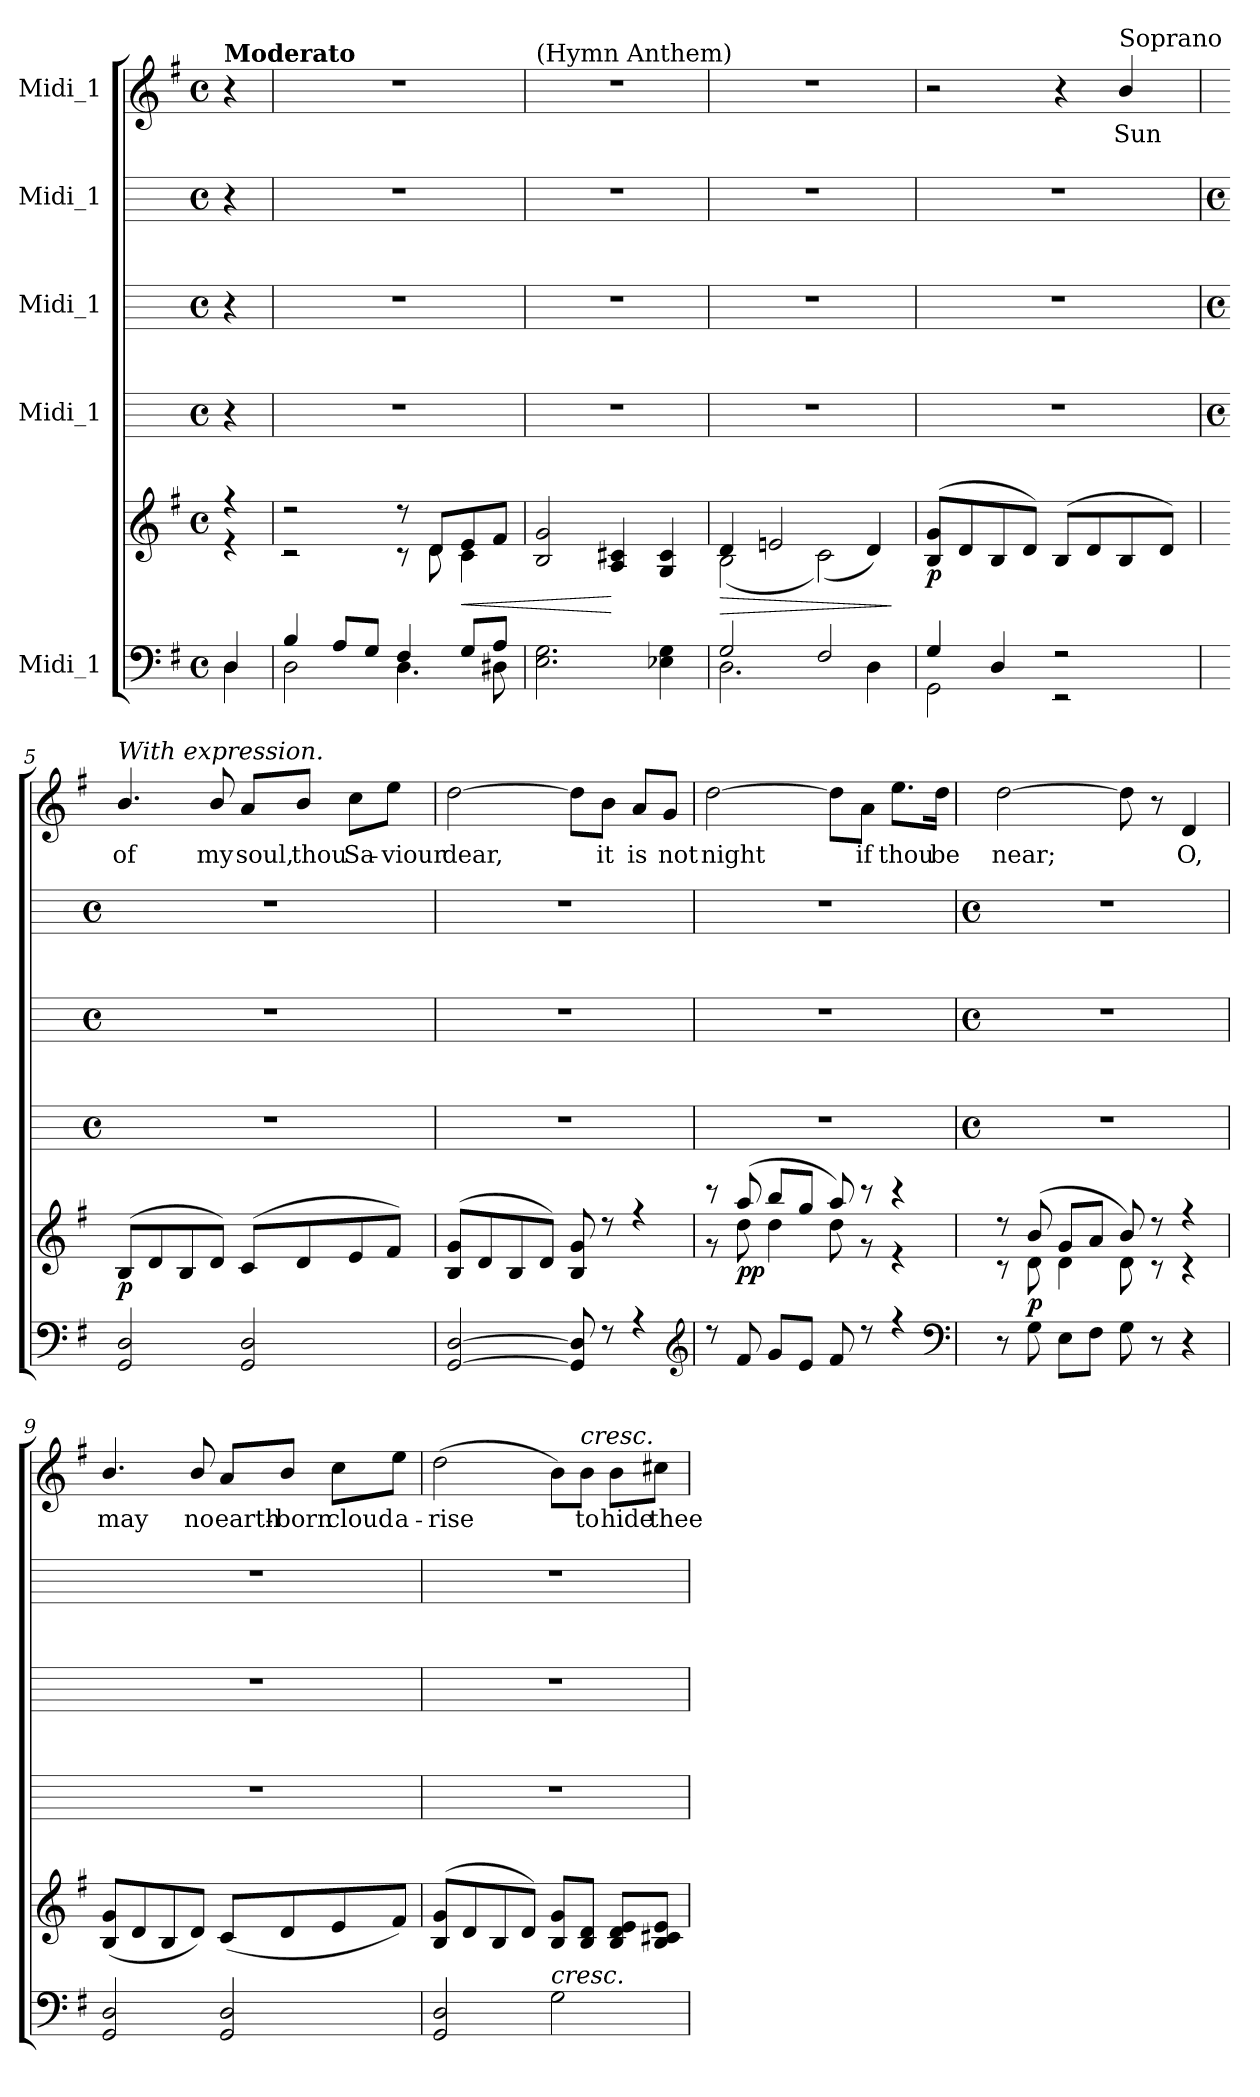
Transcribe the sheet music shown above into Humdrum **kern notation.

**kern	**kern	**dynam	**kern	**kern	**kern	**kern	**text
*part5	*part5	*part5	*part4	*part3	*part2	*part1	*part1
*staff6	*staff5	*staff5/6	*staff4	*staff3	*staff2	*staff1	*staff1
*I"Midi_1	*	*	*I"Midi_1	*I"Midi_1	*I"Midi_1	*I"Midi_1	*
*clefF4	*clefG2	*	*	*	*	*clefG2	*
*k[f#]	*k[f#]	*	*	*	*	*k[f#]	*
*G:	*G:	*	*	*	*	*G:	*
*M4/4	*M4/4	*	*M4/4	*M4/4	*M4/4	*M4/4	*
*met(c)	*met(c)	*	*met(c)	*met(c)	*met(c)	*met(c)	*
=	=	=	=	=	=	=	=
*^	*^	*	*	*	*	*	*
!	!	!	!	!	!	!	!	!LO:TX:a:B:t=Moderato	!
4D/	4D\	4r	4r	.	4r	4r	4r	4r	.
=1	=1	=1	=1	=1	=1	=1	=1	=1	=1
4B/	2D\	2r	2r	.	1r	1r	1r	1r	.
8A/L	.	.	.	.	.	.	.	.	.
8G/J	.	.	.	.	.	.	.	.	.
4F#/	4.D\	8r	8r	.	.	.	.	.	.
.	.	8d/L	8d\	.	.	.	.	.	.
!	!	!	!	!LO:HP:b	!	!	!	!	!
8G/L	.	8e/	(>4c\	<	.	.	.	.	.
8A/J	8D#X\	8f#/J	.	.	.	.	.	.	.
=2	=2	=2	=2	=2	=2	=2	=2	=2	=2
!	!	!	!	!	!	!	!	!LO:TX:a:t=(Hymn Anthem)	!
1ryy	2.E\ 2.G\	2B/ 2g/	1ryy	.	1r	1r	1r	1r	.
.	.	4A/ 4c#X/	.	[	.	.	.	.	.
.	4E-X\ 4G\	4G/ 4c#/	.	.	.	.	.	.	.
=3	=3	=3	=3	=3	=3	=3	=3	=3	=3
!	!	!	!	!LO:HP:b	!	!	!	!	!
2G/	2.D\	4d/	(<2B\	>	1r	1r	1r	1r	.
.	.	2en/	.	.	.	.	.	.	.
2F#/	.	.	(2c\)	.	.	.	.	.	.
.	4D\	4d/)	.	.	.	.	.	.	.
*v	*v	*	*	*	*	*	*	*	*
*	*v	*v	*	*	*	*	*	*
.	.	]	.	.	.	.	.
=4	=4	=4	=4	=4	=4	=4	=4
*^	*^	*	*	*	*	*	*
!	!	!	!	!LO:DY:b	!	!	!	!	!
4G/	2GG\	(<8B/ 8g/L	1ryy	p	1r	1r	1r	2r	.
.	.	8d/	.	.	.	.	.	.	.
4D/	.	8B/	.	.	.	.	.	.	.
.	.	8d/J)	.	.	.	.	.	.	.
2r	2r	(<8B/L	.	.	.	.	.	4r	.
.	.	8d/	.	.	.	.	.	.	.
!	!	!	!	!	!	!	!	!LO:TX:a:t=Soprano	!
!	!	!	!	!	!	!	!	!	!LO:LY:b
.	.	8B/	.	.	.	.	.	4b/	Sun
.	.	8d/J)	.	.	.	.	.	.	.
!!LO:LB:g=z
=5	=5	=5	=5	=5	=5	=5	=5	=5	=5
*	*	*	*	*	*M4/4	*M4/4	*M4/4	*	*
*	*	*	*	*	*met(c)	*met(c)	*met(c)	*	*
!	!	!	!	!	!	!	!	!LO:TX:a:i:t=With expression.	!
!	!	!	!	!LO:DY:b	!	!	!	!	!LO:LY:b
2GG/ 2D/	1ryy	(<8B/L	1ryy	p	1r	1r	1r	4.b/	of
.	.	8d/	.	.	.	.	.	.	.
.	.	8B/	.	.	.	.	.	.	.
!	!	!	!	!	!	!	!	!	!LO:LY:b
.	.	8d/J)	.	.	.	.	.	8b/	my
!	!	!	!	!	!	!	!	!	!LO:LY:b
2GG/ 2D/	.	(<8c/L	.	.	.	.	.	8a/L	soul,
!	!	!	!	!	!	!	!	!	!LO:LY:b
.	.	8d/	.	.	.	.	.	8b/J	thou
!	!	!	!	!	!	!	!	!	!LO:LY:b
.	.	8e/	.	.	.	.	.	8cc\L	Sa-
!	!	!	!	!	!	!	!	!	!LO:LY:b
.	.	8f#/J)	.	.	.	.	.	8ee\J	-viour
=6	=6	=6	=6	=6	=6	=6	=6	=6	=6
!	!	!	!	!	!	!	!	!	!LO:LY:b
[2GG/ [2D/	1ryy	(<8B/ 8g/L	1ryy	.	1r	1r	1r	[2dd	dear,
.	.	8d/	.	.	.	.	.	.	.
.	.	8B/	.	.	.	.	.	.	.
.	.	8d/J)	.	.	.	.	.	.	.
8GG/] 8D/]	.	8B/ 8g/	.	.	.	.	.	8dd\L]	.
!	!	!	!	!	!	!	!	!	!LO:LY:b
8r	.	8r	.	.	.	.	.	8b\J	it
!	!	!	!	!	!	!	!	!	!LO:LY:b
4r	.	4r	.	.	.	.	.	8a/L	is
!	!	!	!	!	!	!	!	!	!LO:LY:b
.	.	.	.	.	.	.	.	8g/J	not
*clefG2	*	*	*	*	*	*	*	*	*
=7	=7	=7	=7	=7	=7	=7	=7	=7	=7
!	!	!	!	!	!	!	!	!	!LO:LY:b
8r	1ryy	8r	8r	.	1r	1r	1r	[2dd	night
!	!	!	!	!LO:DY:b	!	!	!	!	!
8f#/	.	(>8aa/	8dd\	pp	.	.	.	.	.
8g/L	.	8bb/L	4dd\	.	.	.	.	.	.
8e/J	.	8gg/J	.	.	.	.	.	.	.
8f#/	.	8aa/)	8dd\	.	.	.	.	8dd\L]	.
!	!	!	!	!	!	!	!	!	!LO:LY:b
8r	.	8r	8r	.	.	.	.	8a\J	if
!	!	!	!	!	!	!	!	!	!LO:LY:b
4r	.	4r	4r	.	.	.	.	8.ee\L	thou
!	!	!	!	!	!	!	!	!	!LO:LY:b
.	.	.	.	.	.	.	.	16dd\Jk	be
*clefF4	*	*	*	*	*	*	*	*	*
!!LO:LB:g=z
=8	=8	=8	=8	=8	=8	=8	=8	=8	=8
*	*	*	*	*	*M4/4	*M4/4	*M4/4	*	*
*	*	*	*	*	*met(c)	*met(c)	*met(c)	*	*
!	!	!	!	!	!	!	!	!	!LO:LY:b
8r	8ryy	8r	8r	.	1r	1r	1r	[2dd	near;
!	!	!	!	!LO:DY:b	!	!	!	!	!
2..ryy	8G\	(>8b/	8d\	p	.	.	.	.	.
.	8E\L	8g/L	4d\	.	.	.	.	.	.
.	8F#\J	8a/J	.	.	.	.	.	.	.
.	8G\	8b/)	8d\	.	.	.	.	8dd]	.
.	8r	8r	8r	.	.	.	.	8r	.
!	!	!	!	!	!	!	!	!	!LO:LY:b
.	4r	4r	4r	.	.	.	.	4d	O,
=9	=9	=9	=9	=9	=9	=9	=9	=9	=9
!	!	!	!	!	!	!	!	!	!LO:LY:b
2GG/ 2D/	1ryy	(<8B/ 8g/L	2.ryy	.	1r	1r	1r	4.b/	may
.	.	8d/	.	.	.	.	.	.	.
.	.	8B/	.	.	.	.	.	.	.
!	!	!	!	!	!	!	!	!	!LO:LY:b
.	.	8d/J)	.	.	.	.	.	8b/	no
!	!	!	!	!	!	!	!	!	!LO:LY:b
2GG/ 2D/	.	(<8c/L	.	.	.	.	.	8a/L	earth-
!	!	!	!	!	!	!	!	!	!LO:LY:b
.	.	8d/	.	.	.	.	.	8b/J	-born
!	!	!	!	!	!	!	!	!	!LO:LY:b
.	.	8e/	4ryy	.	.	.	.	8cc\L	cloud
!	!	!	!	!	!	!	!	!	!LO:LY:b
.	.	8f#/J)	.	.	.	.	.	8ee\J	a-
=10	=10	=10	=10	=10	=10	=10	=10	=10	=10
!	!	!	!	!	!	!	!	!	!LO:LY:b
2GG/ 2D/	2ryy	(<8B/ 8g/L	1ryy	.	1r	1r	1r	(>2dd	-rise
.	.	8d/	.	.	.	.	.	.	.
.	.	8B/	.	.	.	.	.	.	.
.	.	8d/J)	.	.	.	.	.	.	.
!LO:TX:a:i:t=cresc.	!	!	!	!	!	!	!	!	!
2ryy	2G\	8B/ 8g/L	.	.	.	.	.	8b\L)	.
!	!	!	!	!	!	!	!	!LO:TX:a:i:t=cresc.	!
!	!	!	!	!	!	!	!	!	!LO:LY:b
.	.	8B/ 8d/J	.	.	.	.	.	8b\J	to
!	!	!	!	!	!	!	!	!	!LO:LY:b
.	.	8B/ 8d/ 8e/L	.	.	.	.	.	8b\L	hide
!	!	!	!	!	!	!	!	!	!LO:LY:b
.	.	8B/ 8c#X/ 8e/J	.	.	.	.	.	8cc#X\J	thee
*v	*v	*	*	*	*	*	*	*	*
*	*v	*v	*	*	*	*	*	*
=	=	=	=	=	=	=	=
*-	*-	*-	*-	*-	*-	*-	*-
